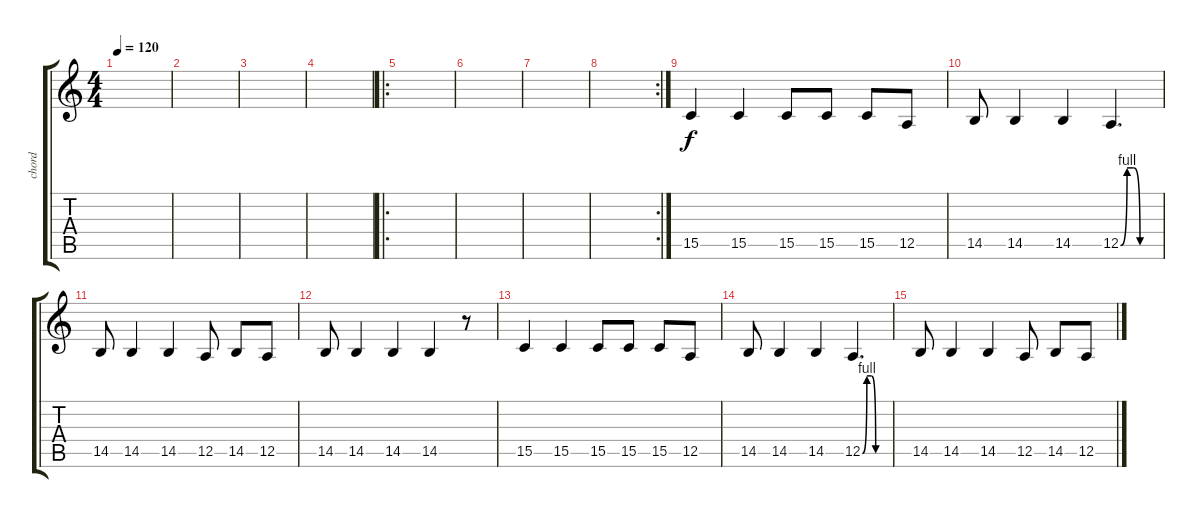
\track ("chord" "chord") {instrument viola}
\staff {score tabs}
\tuning (E4 B3 G3 D3 A2 E2) {hide}
\ts (4 4)
\tempo 120
\clef g2
\ks c
|
|
|
|
\ro
|
|
|
\rc 2
|
15.5.4 15.5.4 15.5.8 15.5.8 15.5.8 12.5.8 |
14.5.8 14.5.4 14.5.4 12.5{be (custom 0 0 10 4 20 4 30 0 60 0)}.4{d} |
14.5.8 14.5.4 14.5.4 12.5.8 14.5.8 12.5.8 |
14.5.8 14.5.4 14.5.4 14.5.4 r.8 |
15.5.4 15.5.4 15.5.8 15.5.8 15.5.8 12.5.8 |
14.5.8 14.5.4 14.5.4 12.5{be (custom 0 0 10 4 20 4 30 0 60 0)}.4{d} |
14.5.8 14.5.4 14.5.4 12.5.8 14.5.8 12.5.8
